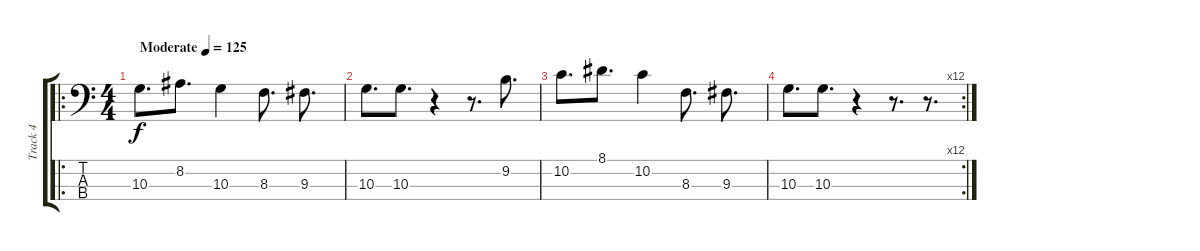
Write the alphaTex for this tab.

\track ("Track 4" "Track 4") {instrument electricbassfinger}
\staff {score tabs}
\tuning (G2 D2 A1 E1) {hide}
\ro
\ts (4 4)
\tempo (125 "Moderate")
\clef f4
\ks c
10.3.8{d dy f instrument electricbassfinger} 8.2.8{d} 10.3.4 8.3.8{d} 9.3.8{d} |
10.3.8{d} 10.3.8{d} r.4 r.8{d} 9.2.8{d} |
10.2.8{d} 8.1.8{d} 10.2.4 8.3.8{d} 9.3.8{d} |
\rc 12
10.3.8{d} 10.3.8{d} r.4 r.8{d} r.8{d}
